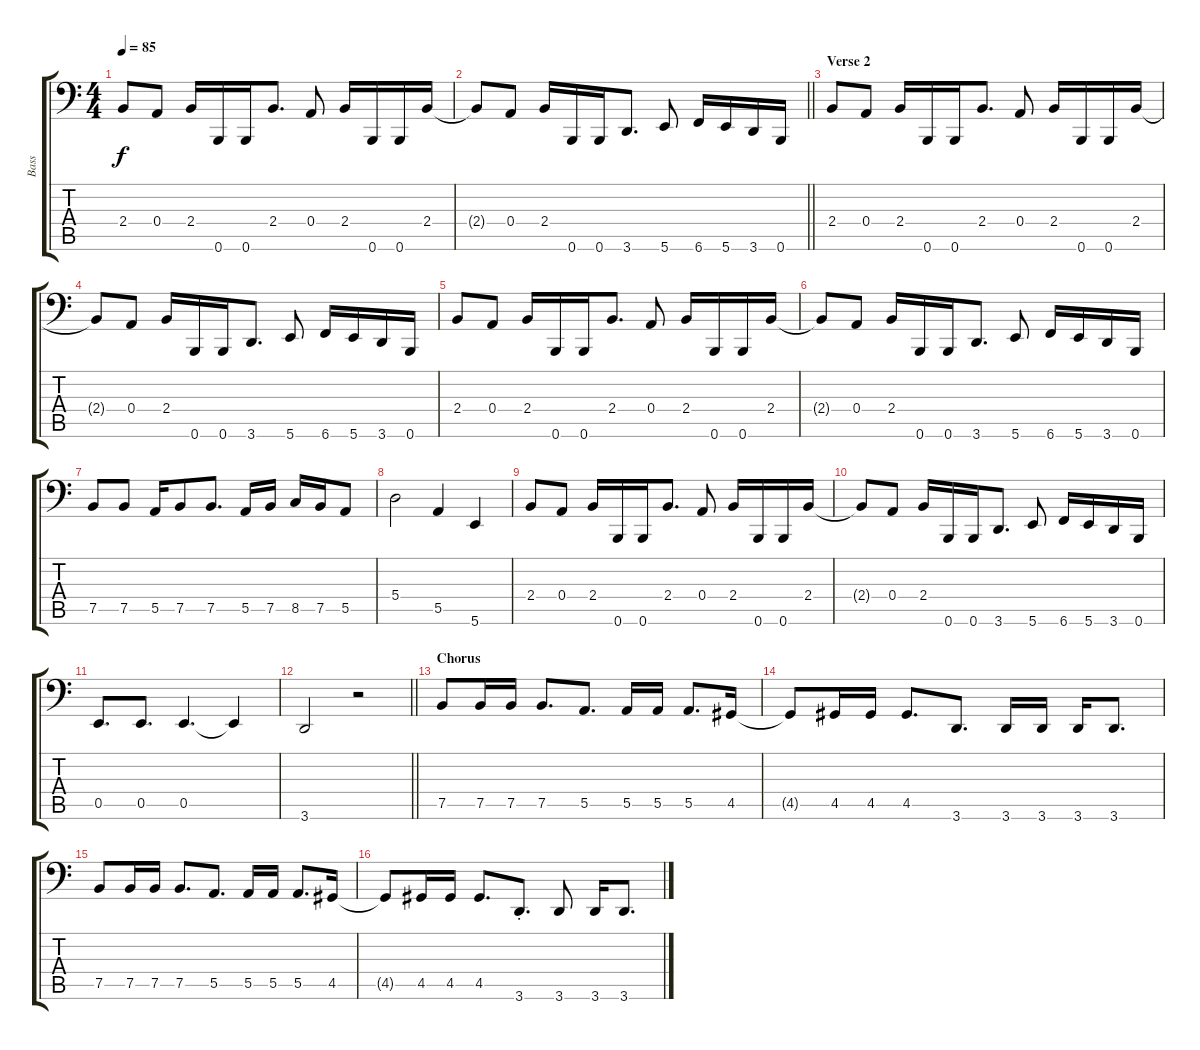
\track ("Bass" "Bass") {instrument electricbassfinger}
\staff {score tabs}
\tuning (C3 G2 D2 A1 E1 B0) {hide}
\ts (4 4)
\tempo 85
\clef f4
\ks c
2.4.8{dy f} 0.4.8 2.4.16 0.6.16 0.6.16 2.4.8{d} 0.4.8 2.4.16 0.6.16 0.6.16 2.4.16 |
\barLineRight lightlight
2.4{t}.8 0.4.8 2.4.16 0.6.16 0.6.16 3.6.8{d} 5.6.8 6.6.16 5.6.16 3.6.16 0.6.16 |
\section ("" "Verse 2")
2.4.8 0.4.8 2.4.16 0.6.16 0.6.16 2.4.8{d} 0.4.8 2.4.16 0.6.16 0.6.16 2.4.16 |
2.4{t}.8 0.4.8 2.4.16 0.6.16 0.6.16 3.6.8{d} 5.6.8 6.6.16 5.6.16 3.6.16 0.6.16 |
2.4.8 0.4.8 2.4.16 0.6.16 0.6.16 2.4.8{d} 0.4.8 2.4.16 0.6.16 0.6.16 2.4.16 |
2.4{t}.8 0.4.8 2.4.16 0.6.16 0.6.16 3.6.8{d} 5.6.8 6.6.16 5.6.16 3.6.16 0.6.16 |
7.5.8 7.5.8 5.5.16 7.5.8 7.5.8{d} 5.5.16 7.5.16 8.5.16 7.5.16 5.5.8 |
5.4.2 5.5.4 5.6.4 |
2.4.8 0.4.8 2.4.16 0.6.16 0.6.16 2.4.8{d} 0.4.8 2.4.16 0.6.16 0.6.16 2.4.16 |
2.4{t}.8 0.4.8 2.4.16 0.6.16 0.6.16 3.6.8{d} 5.6.8 6.6.16 5.6.16 3.6.16 0.6.16 |
0.5.8{d} 0.5.8{d} 0.5.4{d} 0.5{t}.4 |
\barLineRight lightlight
3.6.2 r.2 |
\section ("" "Chorus")
7.5.8 7.5.16 7.5.16 7.5.8{d} 5.5.8{d} 5.5.16 5.5.16 5.5.8{d} 4.5.16 |
4.5{t}.8 4.5.16 4.5.16 4.5.8{d} 3.6.8{d} 3.6.16 3.6.16 3.6.16 3.6.8{d} |
7.5.8 7.5.16 7.5.16 7.5.8{d} 5.5.8{d} 5.5.16 5.5.16 5.5.8{d} 4.5.16 |
4.5{t}.8 4.5.16 4.5.16 4.5.8{d} 3.6{st}.8{d} 3.6.8 3.6.16 3.6.8{d}
